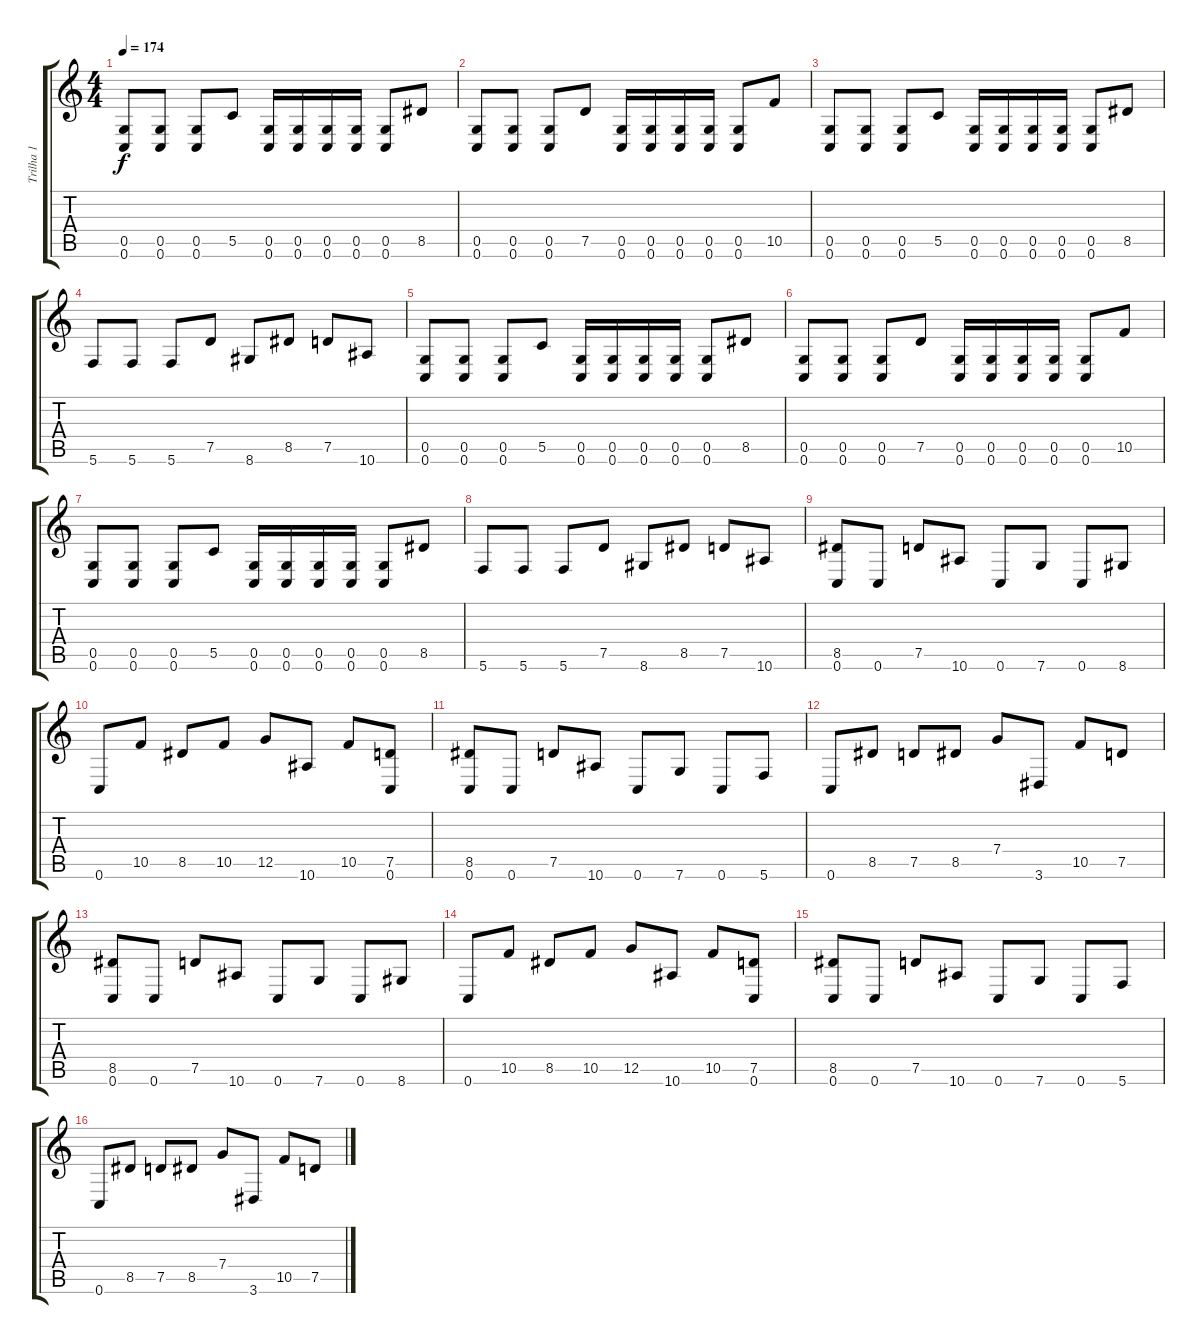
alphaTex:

\track ("Trilha 1" "Trilha 1") {instrument distortionguitar}
\staff {score tabs}
\tuning (D4 A3 F3 C3 G2 C2) {hide}
\ts (4 4)
\tempo 174
\clef g2
\ks c
(0.5 0.6).8{dy f} (0.5 0.6).8 (0.5 0.6).8 5.5.8 (0.5 0.6).16 (0.5 0.6).16 (0.5 0.6).16 (0.5 0.6).16 (0.5 0.6).8 8.5.8 |
(0.5 0.6).8 (0.5 0.6).8 (0.5 0.6).8 7.5.8 (0.5 0.6).16 (0.5 0.6).16 (0.5 0.6).16 (0.5 0.6).16 (0.5 0.6).8 10.5.8 |
(0.5 0.6).8 (0.5 0.6).8 (0.5 0.6).8 5.5.8 (0.5 0.6).16 (0.5 0.6).16 (0.5 0.6).16 (0.5 0.6).16 (0.5 0.6).8 8.5.8 |
5.6.8 5.6.8 5.6.8 7.5.8 8.6.8 8.5.8 7.5.8 10.6.8 |
(0.5 0.6).8 (0.5 0.6).8 (0.5 0.6).8 5.5.8 (0.5 0.6).16 (0.5 0.6).16 (0.5 0.6).16 (0.5 0.6).16 (0.5 0.6).8 8.5.8 |
(0.5 0.6).8 (0.5 0.6).8 (0.5 0.6).8 7.5.8 (0.5 0.6).16 (0.5 0.6).16 (0.5 0.6).16 (0.5 0.6).16 (0.5 0.6).8 10.5.8 |
(0.5 0.6).8 (0.5 0.6).8 (0.5 0.6).8 5.5.8 (0.5 0.6).16 (0.5 0.6).16 (0.5 0.6).16 (0.5 0.6).16 (0.5 0.6).8 8.5.8 |
5.6.8 5.6.8 5.6.8 7.5.8 8.6.8 8.5.8 7.5.8 10.6.8 |
(8.5 0.6).8 0.6.8 7.5.8 10.6.8 0.6.8 7.6.8 0.6.8 8.6.8 |
0.6.8 10.5.8 8.5.8 10.5.8 12.5.8 10.6.8 10.5.8 (7.5 0.6).8 |
(8.5 0.6).8 0.6.8 7.5.8 10.6.8 0.6.8 7.6.8 0.6.8 5.6.8 |
0.6.8 8.5.8 7.5.8 8.5.8 7.4.8 3.6.8 10.5.8 7.5.8 |
(8.5 0.6).8 0.6.8 7.5.8 10.6.8 0.6.8 7.6.8 0.6.8 8.6.8 |
0.6.8 10.5.8 8.5.8 10.5.8 12.5.8 10.6.8 10.5.8 (7.5 0.6).8 |
(8.5 0.6).8 0.6.8 7.5.8 10.6.8 0.6.8 7.6.8 0.6.8 5.6.8 |
0.6.8 8.5.8 7.5.8 8.5.8 7.4.8 3.6.8 10.5.8 7.5.8
